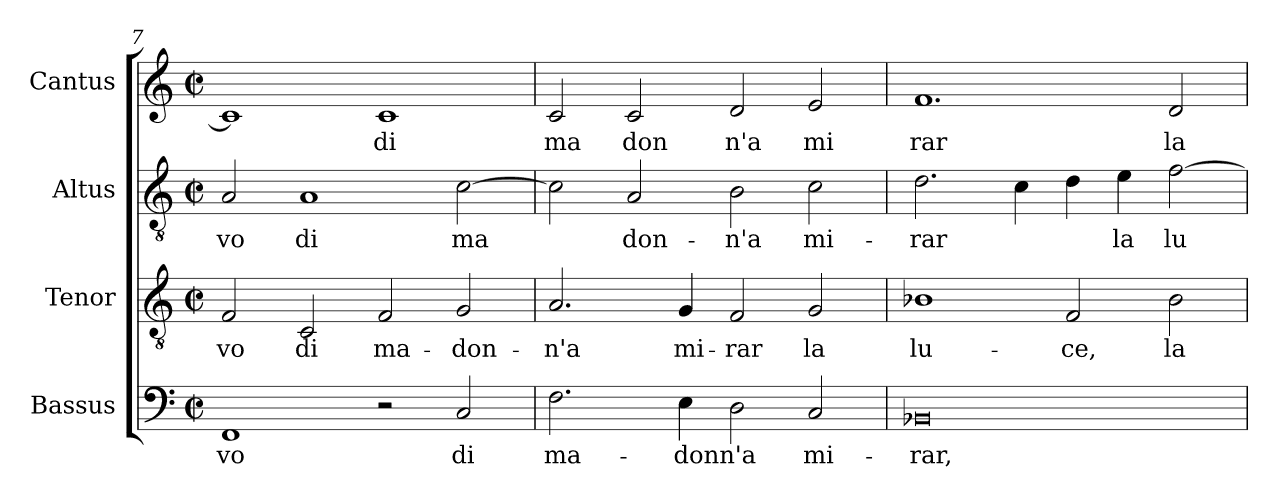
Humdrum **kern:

**kern	**text	**kern	**text	**kern	**text	**kern	**text
*part4	*part4	*part3	*part3	*part2	*part2	*part1	*part1
*staff4	*staff4	*staff3	*staff3	*staff2	*staff2	*staff1	*staff1
*I"Bassus	*	*I"Tenor	*	*I"Altus	*	*I"Cantus	*
!!LO:LB:g=z
*clefF4	*	*clefGv2	*	*clefGv2	*	*clefG2	*
*k[]	*	*k[]	*	*k[]	*	*k[]	*
*C:	*	*C:	*	*C:	*	*C:	*
*M2/2	*	*M2/2	*	*M2/2	*	*M2/2	*
*met(c|)	*	*met(c|)	*	*met(c|)	*	*met(c|)	*
=7	=7	=7	=7	=7	=7	=7	=7
!	!LO:LY:b:cj	!	!LO:LY:b:cj	!	!LO:LY:b:cj	!	!LO:LY:b:cj
1FF	vo	2F/	vo	2A/	vo	1c]	.
!	!	!	!LO:LY:b:cj	!	!LO:LY:b:cj	!	!
.	.	2C/	di	1A	di	.	.
!	!	!	!LO:LY:b:cj	!	!	!	!LO:LY:b:cj
2r	.	2F/	ma-	.	.	1c	di
!	!LO:LY:b:cj	!	!LO:LY:b:cj	!	!LO:LY:b:cj	!	!
2C/	di	2G/	-don-	[>2c\	ma-	.	.
=8	=8	=8	=8	=8	=8	=8	=8
!	!LO:LY:b:cj	!	!LO:LY:b:cj	!	!LO:LY:b:cj	!	!LO:LY:b:cj
2.F\	ma-	2.A/	-n'a	2c\]	--	2c/	ma
!	!	!	!	!	!LO:LY:b:cj	!	!LO:LY:b:cj
.	.	.	.	2A/	-don-	2c/	don
!	!LO:LY:b:cj	!	!LO:LY:b:cj	!	!	!	!
4E\	-donn'a	4G/	mi-	.	.	.	.
!	!LO:LY:b:cj	!	!LO:LY:b:cj	!	!LO:LY:b:cj	!	!LO:LY:b:cj
2D\	.	2F/	-rar	2B\	-n'a	2d/	n'a
!	!LO:LY:b:cj	!	!LO:LY:b:cj	!	!LO:LY:b:cj	!	!LO:LY:b:cj
2C/	mi-	2G/	la	2c\	mi-	2e/	mi
=9	=9	=9	=9	=9	=9	=9	=9
!	!LO:LY:b:cj	!	!LO:LY:b:cj	!	!LO:LY:b:cj	!	!LO:LY:b:cj
0BB-X	-rar,	1B-X	lu-	2.d\	-rar	1.f	rar
!	!	!	!	!	!LO:LY:b:cj	!	!
.	.	.	.	4c\	.	.	.
!	!	!	!LO:LY:b:cj	!	!LO:LY:b:cj	!	!
.	.	2F/	-ce,	4d\	.	.	.
!	!	!	!	!	!LO:LY:b:cj	!	!
.	.	.	.	4e\	la	.	.
!	!	!	!LO:LY:b:cj	!	!LO:LY:b:cj	!	!LO:LY:b:cj
.	.	2B-\	la	[>2f\	lu-	2d/	la
=	=	=	=	=	=	=	=
*-	*-	*-	*-	*-	*-	*-	*-
